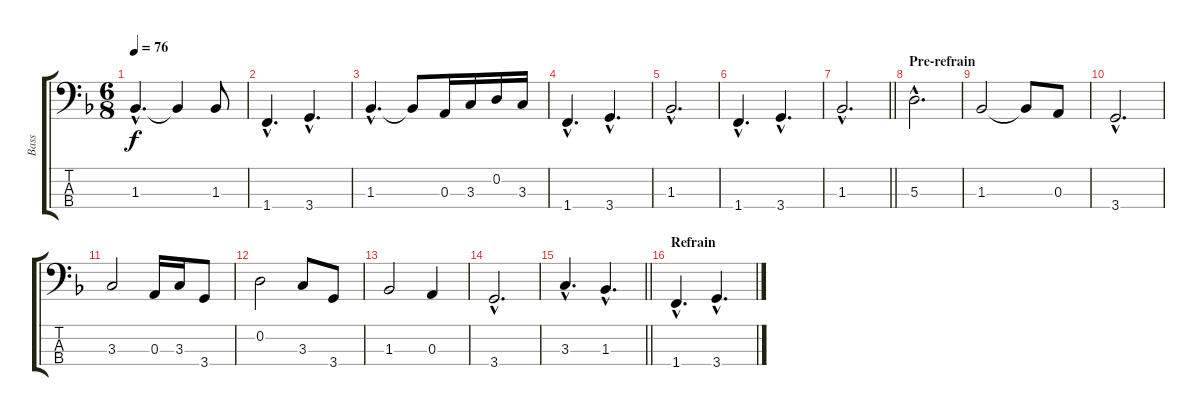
\track ("Bass" "Bass") {instrument electricbassfinger}
\staff {score tabs}
\tuning (G2 D2 A1 E1) {hide}
\ts (6 8)
\tempo 76
\clef f4
\ks f
1.3{hac}.4{d dy f} 1.3{t}.4 1.3.8 |
1.4{hac}.4{d} 3.4{hac}.4{d} |
1.3{hac}.4{d} 1.3{t}.8 0.3.16 3.3.16 0.2.16 3.3.16 |
1.4{hac}.4{d} 3.4{hac}.4{d} |
1.3{hac}.2{d} |
1.4{hac}.4{d} 3.4{hac}.4{d} |
\barLineRight lightlight
1.3{hac}.2{d} |
\section ("" "Pre-refrain")
5.3{hac}.2{d} |
1.3.2 1.3{t}.8 0.3.8 |
3.4{hac}.2{d} |
3.3.2 0.3.16 3.3.16 3.4.8 |
0.2.2 3.3.8 3.4.8 |
1.3.2 0.3.4 |
3.4{hac}.2{d} |
\barLineRight lightlight
3.3{hac}.4{d} 1.3{hac}.4{d} |
\section ("" "Refrain")
1.4{hac}.4{d} 3.4{hac}.4{d}
